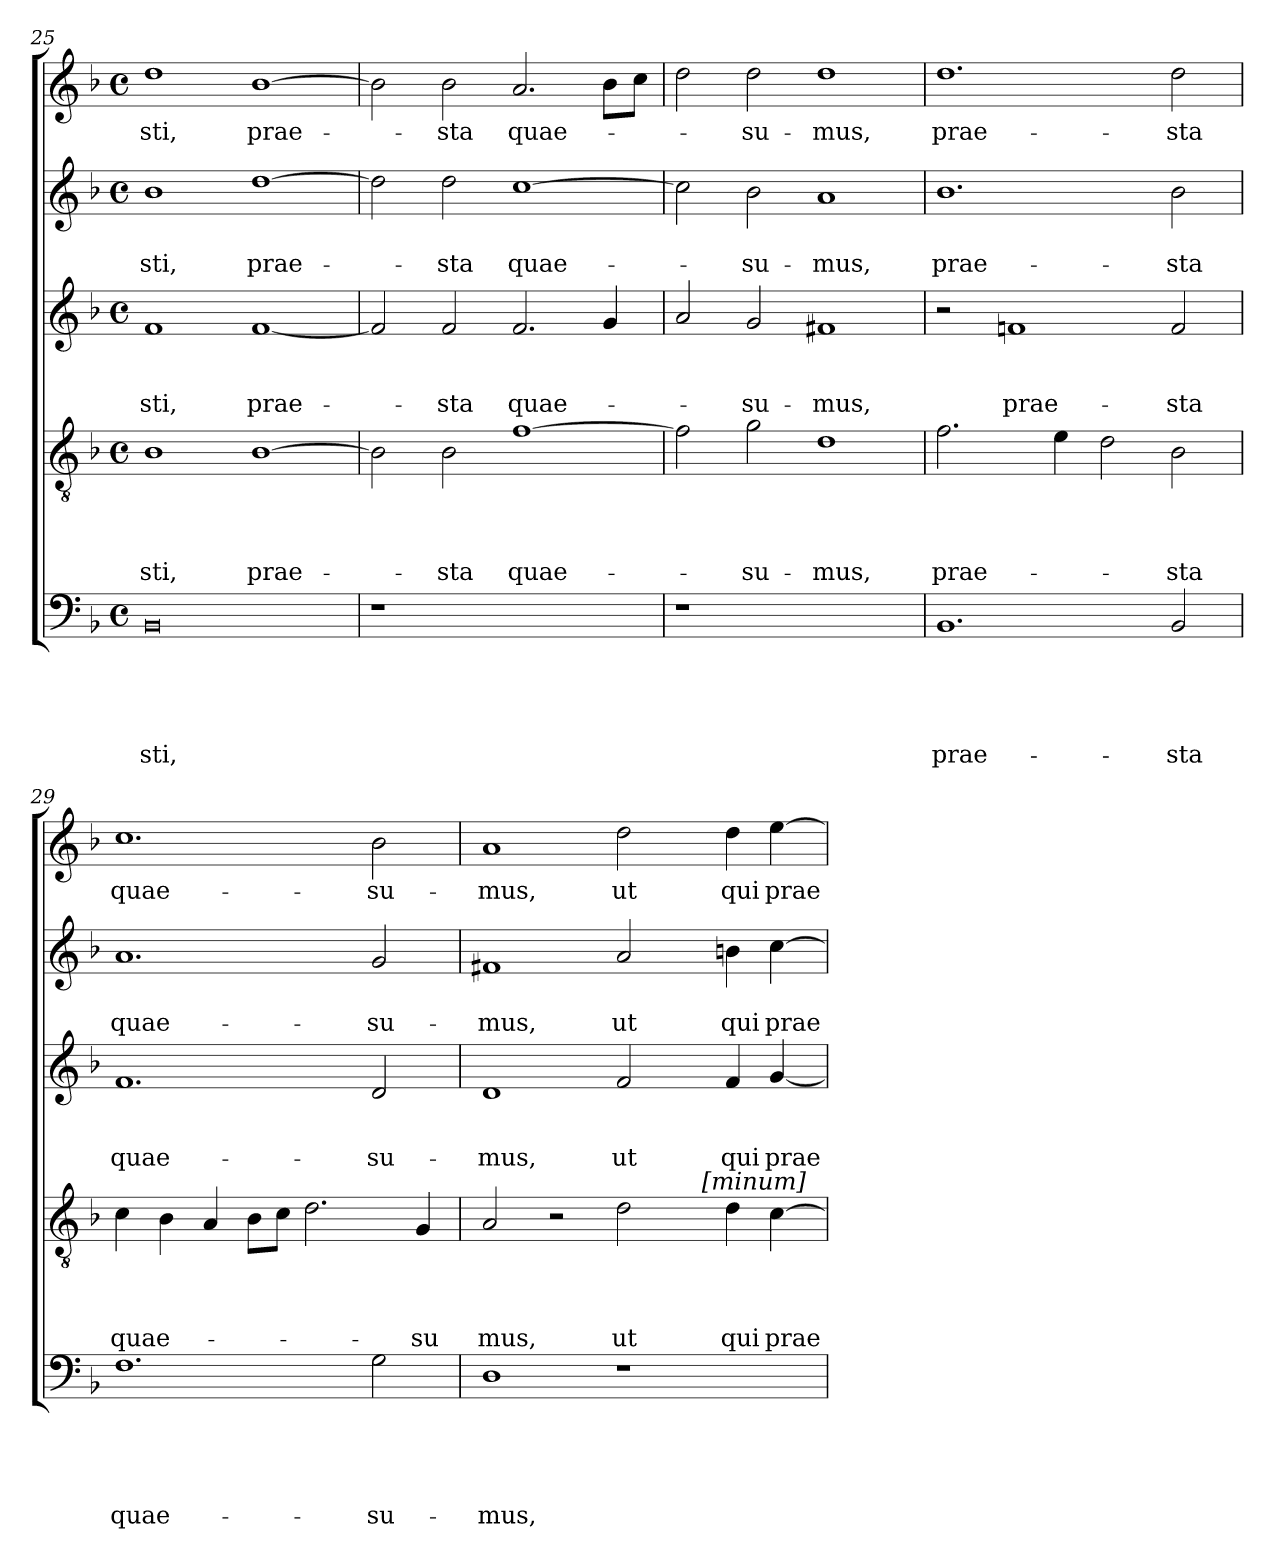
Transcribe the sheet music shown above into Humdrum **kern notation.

**kern	**text	**text	**text	**text	**text	**kern	**text	**text	**text	**text	**kern	**text	**text	**text	**kern	**text	**text	**kern	**text
*part5	*part5	*part5	*part5	*part5	*part5	*part4	*part4	*part4	*part4	*part4	*part3	*part3	*part3	*part3	*part2	*part2	*part2	*part1	*part1
*staff5	*staff5	*staff5	*staff5	*staff5	*staff5	*staff4	*staff4	*staff4	*staff4	*staff4	*staff3	*staff3	*staff3	*staff3	*staff2	*staff2	*staff2	*staff1	*staff1
*clefF4	*	*	*	*	*	*clefGv2	*	*	*	*	*clefG2	*	*	*	*clefG2	*	*	*clefG2	*
*k[b-]	*	*	*	*	*	*k[b-]	*	*	*	*	*k[b-]	*	*	*	*k[b-]	*	*	*k[b-]	*
*F:	*	*	*	*	*	*F:	*	*	*	*	*F:	*	*	*	*F:	*	*	*F:	*
*M4/4	*	*	*	*	*	*M4/4	*	*	*	*	*M4/4	*	*	*	*M4/4	*	*	*M4/4	*
*met(c)	*	*	*	*	*	*met(c)	*	*	*	*	*met(c)	*	*	*	*met(c)	*	*	*met(c)	*
=25	=25	=25	=25	=25	=25	=25	=25	=25	=25	=25	=25	=25	=25	=25	=25	=25	=25	=25	=25
!	!	!	!	!	!LO:LY:b	!	!	!	!	!LO:LY:b	!	!	!	!LO:LY:b	!	!	!LO:LY:b	!	!LO:LY:b
0BB-	.	.	.	.	-sti,	1B-	.	.	.	-sti,	1f	.	.	-sti,	1b-	.	-sti,	1dd	-sti,
!	!	!	!	!	!	!	!	!	!	!LO:LY:b	!	!	!	!LO:LY:b	!	!	!LO:LY:b	!	!LO:LY:b
.	.	.	.	.	.	[>1B-	.	.	.	prae-	[<1f	.	.	prae-	[>1dd	.	prae-	[>1b-	prae-
=26	=26	=26	=26	=26	=26	=26	=26	=26	=26	=26	=26	=26	=26	=26	=26	=26	=26	=26	=26
1r	.	.	.	.	.	2B-\]	.	.	.	.	2f/]	.	.	.	2dd\]	.	.	2b-\]	.
!	!	!	!	!	!	!	!	!	!	!LO:LY:b	!	!	!	!LO:LY:b	!	!	!LO:LY:b	!	!LO:LY:b
.	.	.	.	.	.	2B-\	.	.	.	-sta	2f/	.	.	-sta	2dd\	.	-sta	2b-\	-sta
!	!	!	!	!	!	!	!	!	!	!LO:LY:b	!	!	!	!LO:LY:b	!	!	!LO:LY:b	!	!LO:LY:b
1ryy	.	.	.	.	.	[>1f	.	.	.	quae-	2.f/	.	.	quae-	[>1cc	.	quae-	2.a/	quae-
.	.	.	.	.	.	.	.	.	.	.	4g/	.	.	.	.	.	.	8b-\L	.
.	.	.	.	.	.	.	.	.	.	.	.	.	.	.	.	.	.	8cc\J	.
=27	=27	=27	=27	=27	=27	=27	=27	=27	=27	=27	=27	=27	=27	=27	=27	=27	=27	=27	=27
1r	.	.	.	.	.	2f\]	.	.	.	.	2a/	.	.	.	2cc\]	.	.	2dd\	.
!	!	!	!	!	!	!	!	!	!	!LO:LY:b	!	!	!	!LO:LY:b	!	!	!LO:LY:b	!	!LO:LY:b
.	.	.	.	.	.	2g\	.	.	.	-su-	2g/	.	.	-su-	2b-\	.	-su-	2dd\	-su-
!	!	!	!	!	!	!	!	!	!	!LO:LY:b	!	!	!	!LO:LY:b	!	!	!LO:LY:b	!	!LO:LY:b
1ryy	.	.	.	.	.	1d	.	.	.	-mus,	1f#X	.	.	-mus,	1a	.	-mus,	1dd	-mus,
=28	=28	=28	=28	=28	=28	=28	=28	=28	=28	=28	=28	=28	=28	=28	=28	=28	=28	=28	=28
!	!	!	!	!	!LO:LY:b	!	!	!	!	!LO:LY:b	!	!	!	!	!	!	!LO:LY:b	!	!LO:LY:b
1.BB-	.	.	.	.	prae-	2.f\	.	.	.	prae-	2r	.	.	.	1.b-	.	prae-	1.dd	prae-
!	!	!	!	!	!	!	!	!	!	!	!	!	!	!LO:LY:b	!	!	!	!	!
.	.	.	.	.	.	.	.	.	.	.	1fni	.	.	prae-	.	.	.	.	.
.	.	.	.	.	.	4e\	.	.	.	.	.	.	.	.	.	.	.	.	.
.	.	.	.	.	.	2d\	.	.	.	.	.	.	.	.	.	.	.	.	.
!	!	!	!	!	!LO:LY:b	!	!	!	!	!LO:LY:b	!	!	!	!LO:LY:b	!	!	!LO:LY:b	!	!LO:LY:b
2BB-/	.	.	.	.	-sta	2B-\	.	.	.	-sta	2f/	.	.	-sta	2b-\	.	-sta	2dd\	-sta
=29	=29	=29	=29	=29	=29	=29	=29	=29	=29	=29	=29	=29	=29	=29	=29	=29	=29	=29	=29
!	!	!	!	!	!LO:LY:b	!	!	!	!	!LO:LY:b	!	!	!	!LO:LY:b	!	!	!LO:LY:b	!	!LO:LY:b
1.F	.	.	.	.	quae-	4c\	.	.	.	quae-	1.f	.	.	quae-	1.a	.	quae-	1.cc	quae-
.	.	.	.	.	.	4B-\	.	.	.	.	.	.	.	.	.	.	.	.	.
.	.	.	.	.	.	4A/	.	.	.	.	.	.	.	.	.	.	.	.	.
.	.	.	.	.	.	8B-\L	.	.	.	.	.	.	.	.	.	.	.	.	.
.	.	.	.	.	.	8c\J	.	.	.	.	.	.	.	.	.	.	.	.	.
.	.	.	.	.	.	2.d\	.	.	.	.	.	.	.	.	.	.	.	.	.
!	!	!	!	!	!LO:LY:b	!	!	!	!	!	!	!	!	!LO:LY:b	!	!	!LO:LY:b	!	!LO:LY:b
2G\	.	.	.	.	-su-	.	.	.	.	.	2d/	.	.	-su-	2g/	.	-su-	2b-\	-su-
!	!	!	!	!	!	!	!	!	!	!LO:LY:b	!	!	!	!	!	!	!	!	!
.	.	.	.	.	.	4G/	.	.	.	-su	.	.	.	.	.	.	.	.	.
!!LO:LB:g=z
=30	=30	=30	=30	=30	=30	=30	=30	=30	=30	=30	=30	=30	=30	=30	=30	=30	=30	=30	=30
!	!	!	!	!	!LO:LY:b	!	!	!	!	!LO:LY:b	!	!	!	!LO:LY:b	!	!	!LO:LY:b	!	!LO:LY:b
*	*	*	*	*	*	*^	*	*	*	*	*	*	*	*	*	*	*	*	*
1D	.	.	.	.	-mus,	2A/	1ryy	.	.	.	mus,	1d	.	.	-mus,	1f#X	.	-mus,	1a	-mus,
.	.	.	.	.	.	2r	.	.	.	.	.	.	.	.	.	.	.	.	.	.
!	!	!	!	!	!	!	!	!	!	!	!LO:LY:b	!	!	!	!LO:LY:b	!	!	!LO:LY:b	!	!LO:LY:b
1r	.	.	.	.	.	2d\	4ryy	.	.	.	ut	2f/	.	.	ut	2a/	.	ut	2dd\	ut
.	.	.	.	.	.	.	8ryy	.	.	.	.	.	.	.	.	.	.	.	.	.
.	.	.	.	.	.	.	32ryy	.	.	.	.	.	.	.	.	.	.	.	.	.
!	!	!	!	!	!	!	!LO:TX:a:t=[minum]	!	!	!	!	!	!	!	!	!	!	!	!	!
.	.	.	.	.	.	.	2ryy	.	.	.	.	.	.	.	.	.	.	.	.	.
!	!	!	!	!	!	!	!	!	!	!	!LO:LY:b	!	!	!	!LO:LY:b	!	!	!LO:LY:b	!	!LO:LY:b
.	.	.	.	.	.	4d\	.	.	.	.	qui	4f/	.	.	qui	4bn\	.	qui	4dd\	qui
!	!	!	!	!	!	!	!	!	!	!	!LO:LY:b	!	!	!	!LO:LY:b	!	!	!LO:LY:b	!	!LO:LY:b
.	.	.	.	.	.	[>4c\	.	.	.	.	prae-	[<4g/	.	.	prae-	[>4cc\	.	prae-	[>4ee\	prae-
.	.	.	.	.	.	.	16.ryy	.	.	.	.	.	.	.	.	.	.	.	.	.
*	*	*	*	*	*	*v	*v	*	*	*	*	*	*	*	*	*	*	*	*	*
=	=	=	=	=	=	=	=	=	=	=	=	=	=	=	=	=	=	=	=
*-	*-	*-	*-	*-	*-	*-	*-	*-	*-	*-	*-	*-	*-	*-	*-	*-	*-	*-	*-
